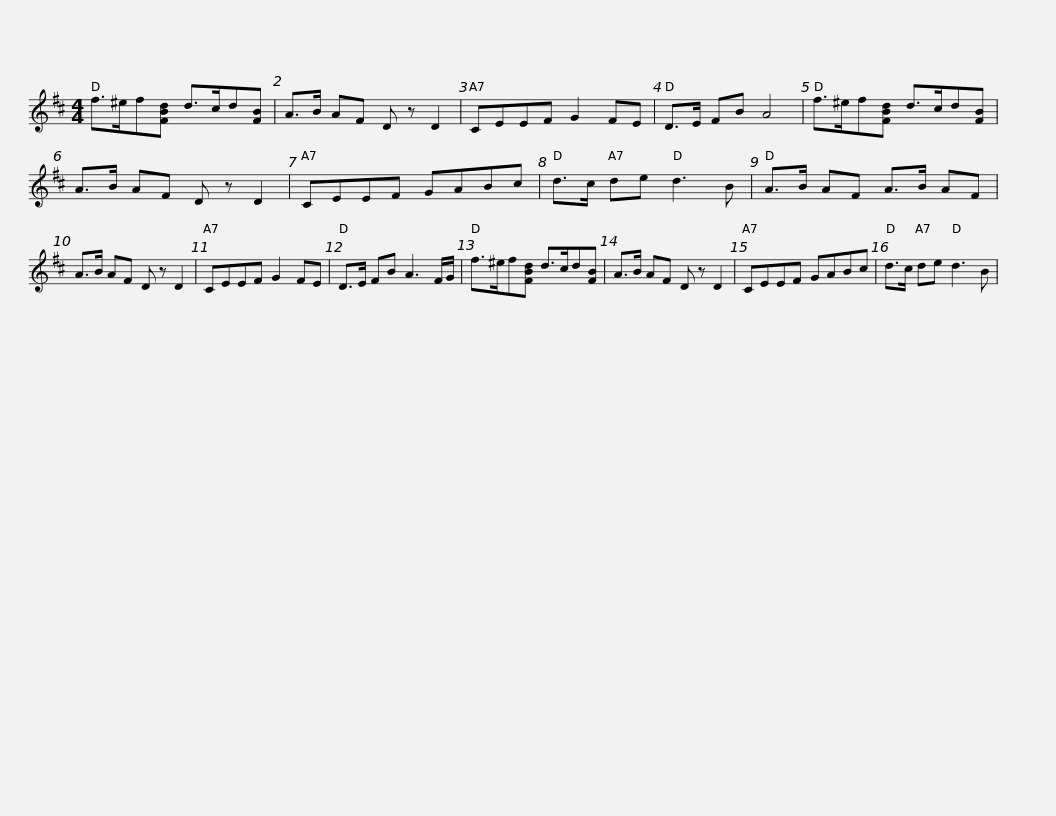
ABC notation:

X:1
L:1/8
M:4/4
I:linebreak $
K:D
V:1 treble
V:1
 f>^ef[FBd] d>cd[FB] | A>B AF D z D2 | CEEF G2 FE | D>E FB A4 | f>^ef[FBd] d>cd[FB] |$ %5
 A>B AF D z D2 | CEEF GABc | d>c de d3 B | A>B AF A>B AF | A>B AF D z D2 |$ %10
 CEEF G2 FE | D>E FB A3 F/G/ | f>^ef[FBd] d>cd[FB] | A>B AF D z D2 | CEEF GABc |$ %15
 d>c de d3 B | %16
